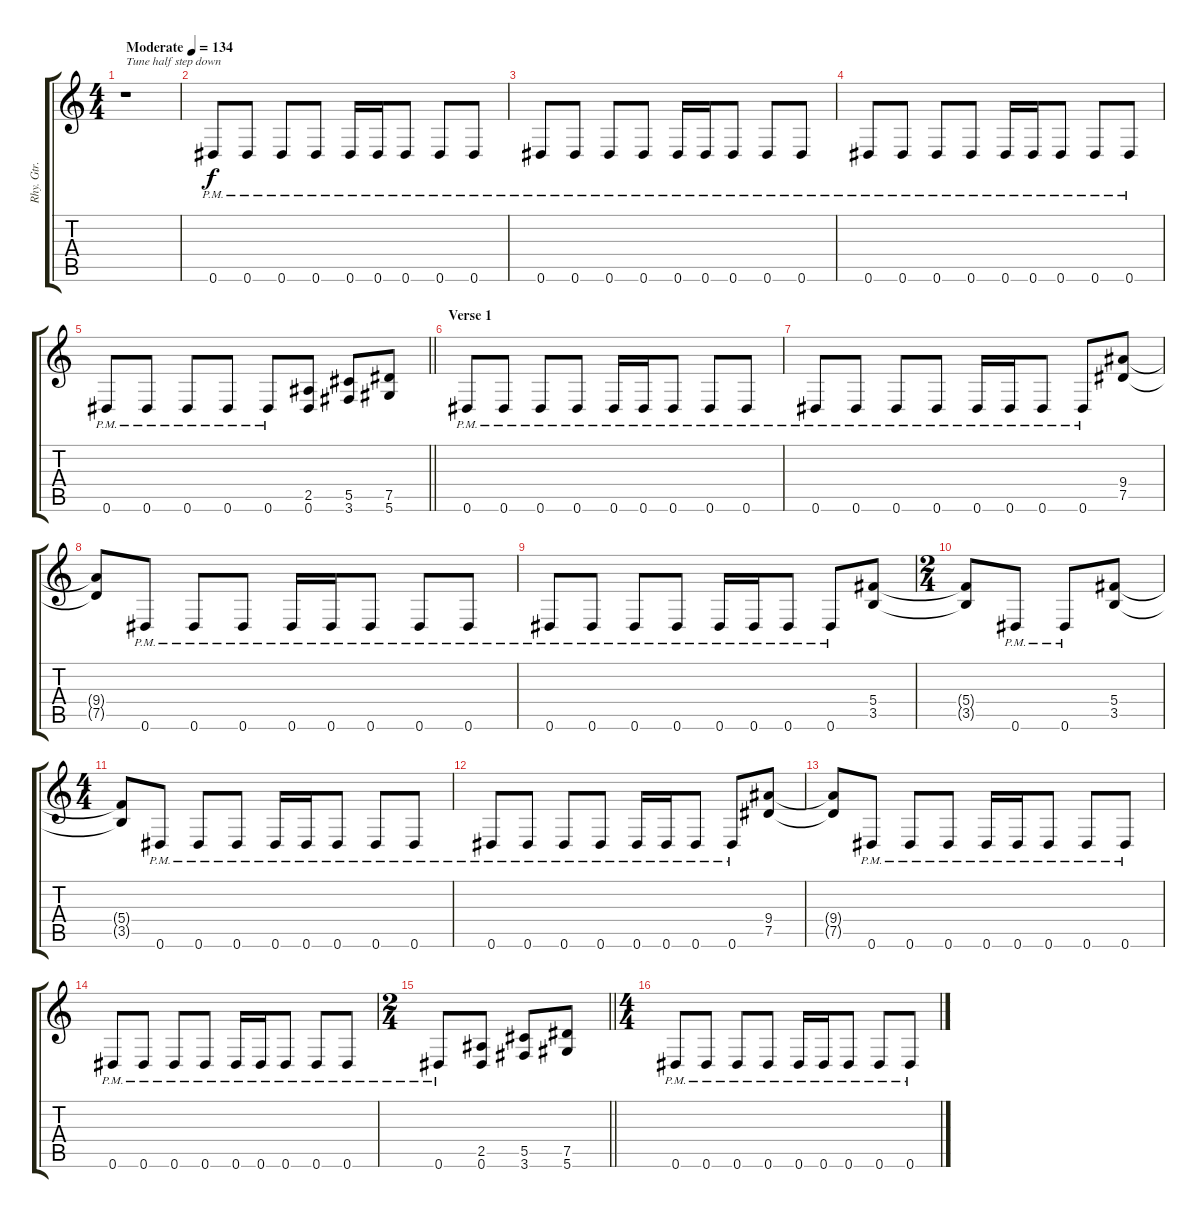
\track ("Rhy. Gtr. 1" "Rhy. Gtr. ") {instrument distortionguitar}
\staff {score tabs}
\tuning (Eb4 Bb3 Gb3 Db3 Ab2 Eb2) {hide}
\ts (4 4)
\tempo (134 "Moderate")
\clef g2
\ks c
r.1{txt "Tune half step down" dy f instrument distortionguitar} |
0.6{pm}.8 0.6{pm}.8 0.6{pm}.8 0.6{pm}.8 0.6{pm}.16 0.6{pm}.16 0.6{pm}.8 0.6{pm}.8 0.6{pm}.8 |
0.6{pm}.8 0.6{pm}.8 0.6{pm}.8 0.6{pm}.8 0.6{pm}.16 0.6{pm}.16 0.6{pm}.8 0.6{pm}.8 0.6{pm}.8 |
0.6{pm}.8 0.6{pm}.8 0.6{pm}.8 0.6{pm}.8 0.6{pm}.16 0.6{pm}.16 0.6{pm}.8 0.6{pm}.8 0.6{pm}.8 |
\barLineRight lightlight
0.6{pm}.8 0.6{pm}.8 0.6{pm}.8 0.6{pm}.8 0.6{pm}.8 (2.5 0.6).8 (5.5 3.6).8 (7.5 5.6).8 |
\section ("" "Verse 1")
0.6{pm}.8 0.6{pm}.8 0.6{pm}.8 0.6{pm}.8 0.6{pm}.16 0.6{pm}.16 0.6{pm}.8 0.6{pm}.8 0.6{pm}.8 |
0.6{pm}.8 0.6{pm}.8 0.6{pm}.8 0.6{pm}.8 0.6{pm}.16 0.6{pm}.16 0.6{pm}.8 0.6{pm}.8 (9.4 7.5).8 |
(9.4{t} 7.5{t}).8 0.6{pm}.8 0.6{pm}.8 0.6{pm}.8 0.6{pm}.16 0.6{pm}.16 0.6{pm}.8 0.6{pm}.8 0.6{pm}.8 |
0.6{pm}.8 0.6{pm}.8 0.6{pm}.8 0.6{pm}.8 0.6{pm}.16 0.6{pm}.16 0.6{pm}.8 0.6{pm}.8 (5.4 3.5).8 |
\ts (2 4)
(5.4{t} 3.5{t}).8 0.6{pm}.8 0.6{pm}.8 (5.4 3.5).8 |
\ts (4 4)
(5.4{t} 3.5{t}).8 0.6{pm}.8 0.6{pm}.8 0.6{pm}.8 0.6{pm}.16 0.6{pm}.16 0.6{pm}.8 0.6{pm}.8 0.6{pm}.8 |
0.6{pm}.8 0.6{pm}.8 0.6{pm}.8 0.6{pm}.8 0.6{pm}.16 0.6{pm}.16 0.6{pm}.8 0.6{pm}.8 (9.4 7.5).8 |
(9.4{t} 7.5{t}).8 0.6{pm}.8 0.6{pm}.8 0.6{pm}.8 0.6{pm}.16 0.6{pm}.16 0.6{pm}.8 0.6{pm}.8 0.6{pm}.8 |
0.6{pm}.8 0.6{pm}.8 0.6{pm}.8 0.6{pm}.8 0.6{pm}.16 0.6{pm}.16 0.6{pm}.8 0.6{pm}.8 0.6{pm}.8 |
\ts (2 4)
\barLineRight lightlight
0.6{pm}.8 (2.5 0.6).8 (5.5 3.6).8 (7.5 5.6).8 |
\ts (4 4)
\section ("" "")
0.6{pm}.8 0.6{pm}.8 0.6{pm}.8 0.6{pm}.8 0.6{pm}.16 0.6{pm}.16 0.6{pm}.8 0.6{pm}.8 0.6{pm}.8
